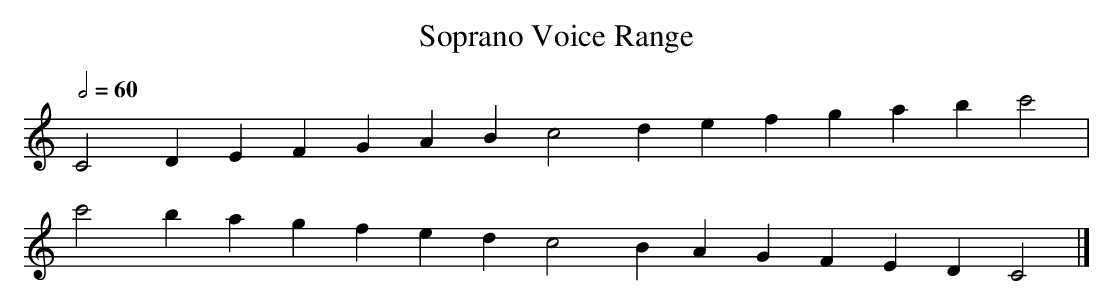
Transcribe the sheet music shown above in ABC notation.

X:1
T:Soprano Voice Range
M:none
L:1/4
Q:1/2=60
K:C
C2  D E F G A B c2 d e f g a b c'2|
c'2 b a g f e d c2 B A G F E D C2|]
